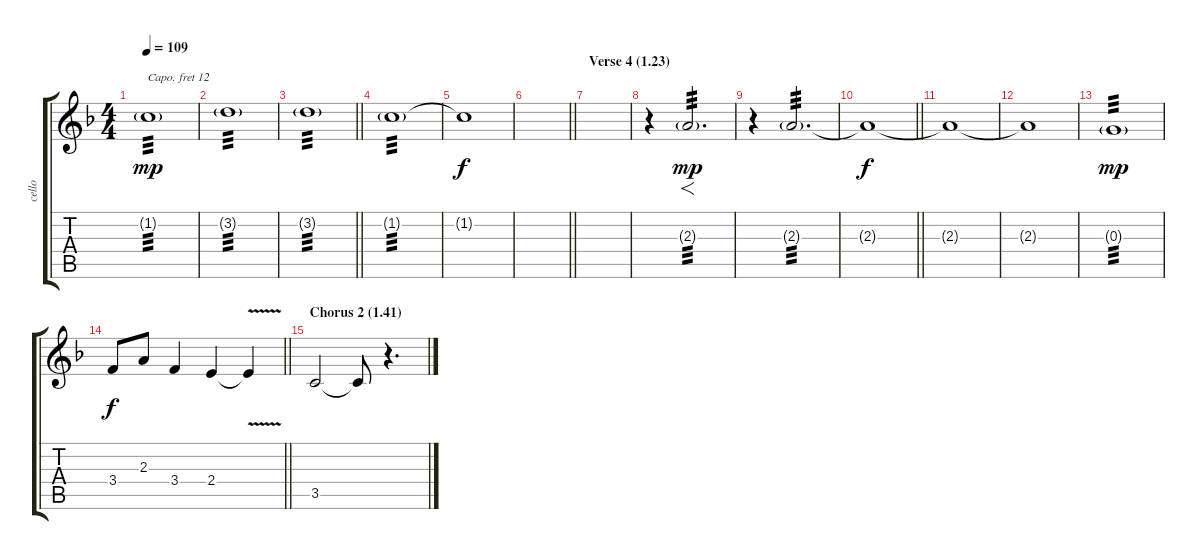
\track ("cello" "cello") {instrument viola}
\staff {score tabs}
\capo 12
\tuning (E4 B3 G3 D3 A2 E2) {hide}
\ts (4 4)
\tempo 109
\clef g2
\ks f
1.2{g}.1{tp 3 dy mp} |
3.2{g}.1{tp 3} |
\barLineRight lightlight
3.2{g}.1{tp 3} |
1.2{g}.1{tp 3} |
1.2{t}.1{dy f} |
\barLineRight lightlight
|
\section ("" "Verse 4 (1.23)")
|
r.4 2.3{g}.2{f d tp 3 dy mp} |
r.4 2.3{g}.2{d tp 3} |
\barLineRight lightlight
2.3{t}.1{dy f} |
2.3{t}.1 |
2.3{t}.1 |
0.3{g}.1{tp 3 dy mp} |
\barLineRight lightlight
3.4.8{dy f} 2.3.8 3.4.4 2.4.4 2.4{v t}.4 |
\section ("" "Chorus 2 (1.41)")
3.5.2 3.5{t}.8 r.4{d}
